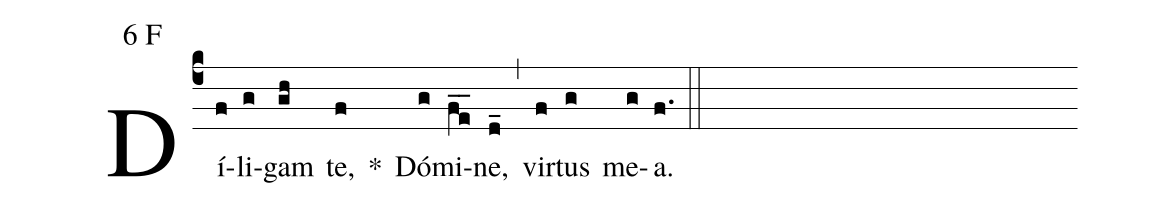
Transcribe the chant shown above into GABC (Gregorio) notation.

mode:6 F;
%%
(c4) Dí(f)li(g)gam(gh) te,(f) *() Dó(g)mi(fe__)ne,(d_) (,) vir(f)tus(g) me(g)a.(f.) (::)
